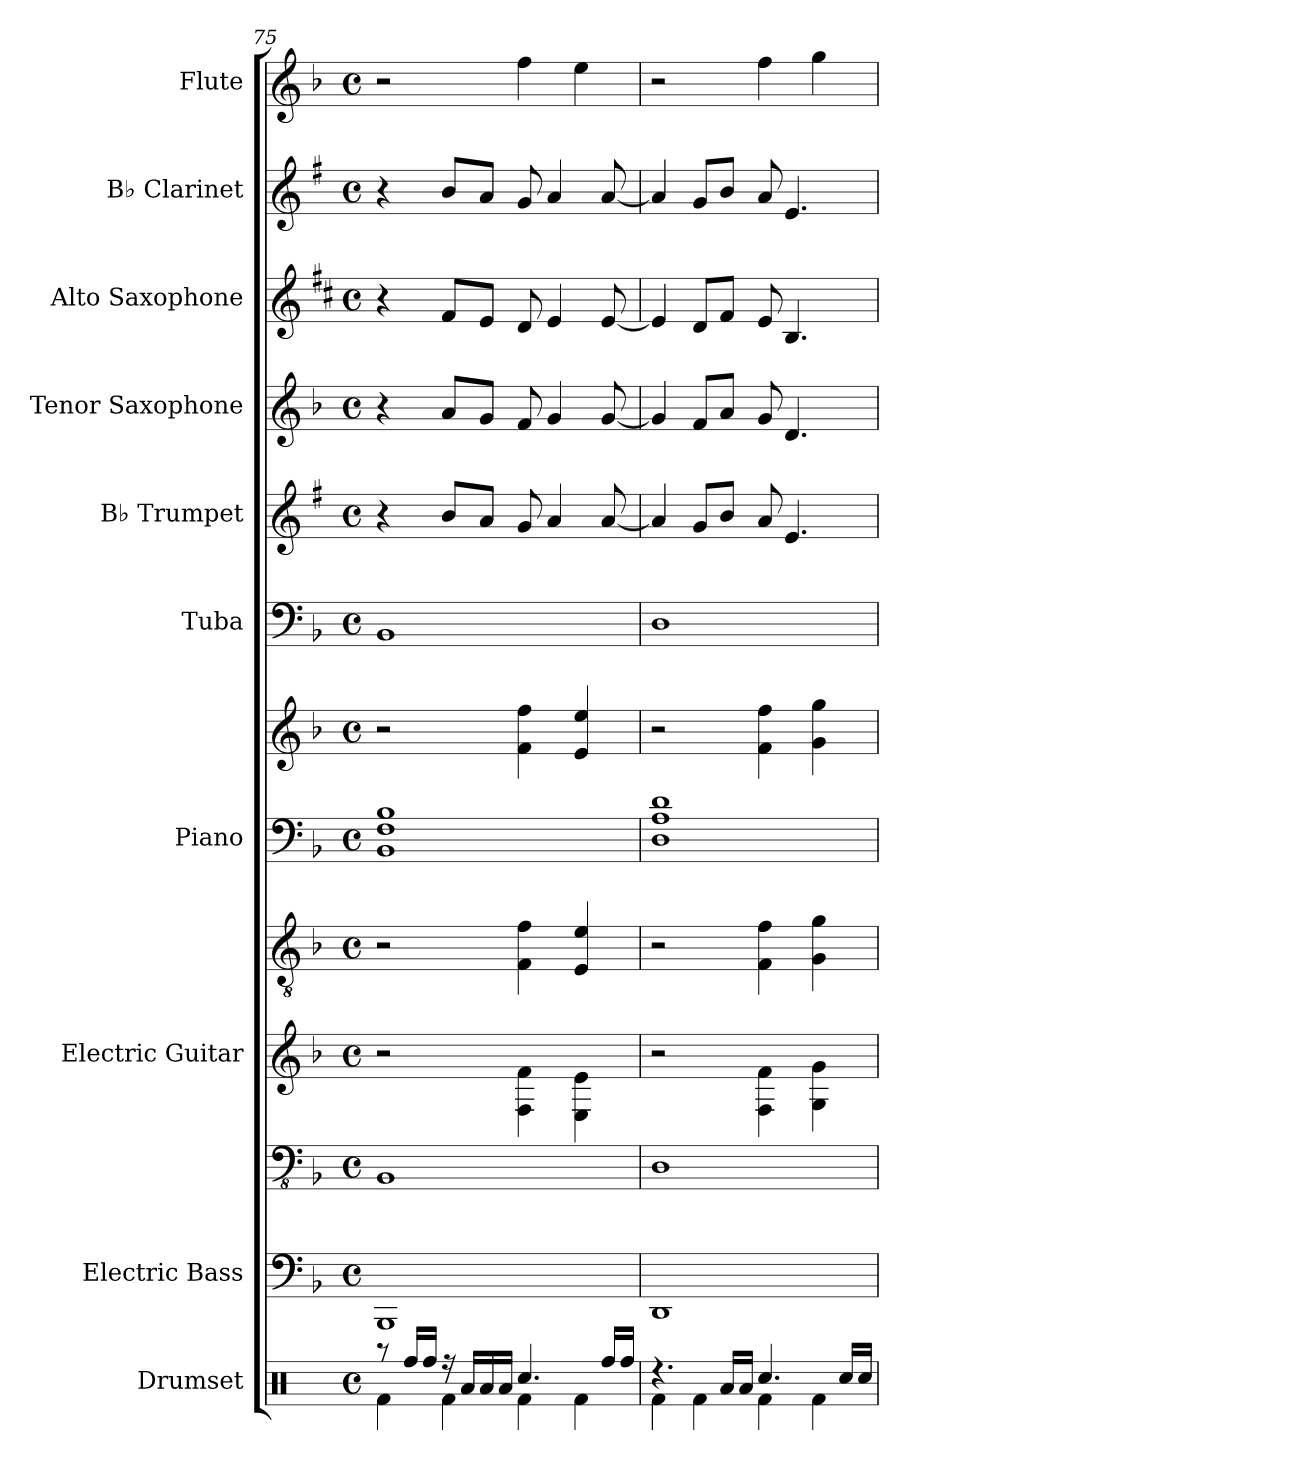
**kern	**kern	**kern	**kern	**kern	**kern	**kern	**kern	**kern	**kern	**kern	**kern	**kern
*part10	*part9	*part9	*part8	*part8	*part7	*part7	*part6	*part5	*part4	*part3	*part2	*part1
*staff13	*staff12	*staff11	*staff10	*staff9	*staff8	*staff7	*staff6	*staff5	*staff4	*staff3	*staff2	*staff1
*I"Drumset	*I"Electric Bass	*	*I"Electric Guitar	*	*I"Piano	*	*I"Tuba	*I"B♭ Trumpet	*I"Tenor Saxophone	*I"Alto Saxophone	*I"B♭ Clarinet	*I"Flute
*I'Drs.	*I'El. B.	*	*I'El. Guit.	*	*I'Pno.	*	*I'Tba.	*I'B♭ Tpt.	*I'T. Sax.	*I'A. Sax.	*I'B♭ Cl.	*I'Fl.
*clefX	*	*clefFv4	*	*clefGv2	*clefF4	*clefG2	*clefF4	*clefG2	*clefG2	*clefG2	*clefG2	*clefG2
*	*	*	*	*	*	*	*	*ITrd1c2	*ITrd8c14	*ITrd5c9	*ITrd1c2	*
*k[]	*k[b-]	*k[b-]	*k[b-]	*k[b-]	*k[b-]	*k[b-]	*k[b-]	*k[b-]	*k[b-]	*k[b-]	*k[b-]	*k[b-]
*M4/4	*M4/4	*M4/4	*M4/4	*M4/4	*M4/4	*M4/4	*M4/4	*M4/4	*M4/4	*M4/4	*M4/4	*M4/4
*met(c)	*met(c)	*met(c)	*met(c)	*met(c)	*met(c)	*met(c)	*met(c)	*met(c)	*met(c)	*met(c)	*met(c)	*met(c)
=75	=75	=75	=75	=75	=75	=75	=75	=75	=75	=75	=75	=75
*^	*	*	*	*	*	*	*	*	*	*	*	*
8r	4Rf\	1BBB-	1BBB-	2r	2r	1BB- 1F 1B-	2r	1BB-	4r	4r	4r	4r	2r
16Rff/LL	.	.	.	.	.	.	.	.	.	.	.	.	.
16Rff/JJ	.	.	.	.	.	.	.	.	.	.	.	.	.
16r	4Rf\	.	.	.	.	.	.	.	8a/L	8A/L	8A/L	8a/L	.
16Ra/LL	.	.	.	.	.	.	.	.	.	.	.	.	.
16Ra/	.	.	.	.	.	.	.	.	8g/J	8G/J	8G/J	8g/J	.
16Ra/JJ	.	.	.	.	.	.	.	.	.	.	.	.	.
4.Rcc/	4Rf\	.	.	4F\ 4f\	4F\ 4f\	.	4f\ 4ff\	.	8f/	8F/	8F/	8f/	4ff\
.	.	.	.	.	.	.	.	.	4g/	4G/	4G/	4g/	.
.	4Rf\	.	.	4E\ 4e\	4E/ 4e/	.	4e/ 4ee/	.	.	.	.	.	4ee\
16Rff/LL	.	.	.	.	.	.	.	.	[8g/	[8G/	[8G/	[8g/	.
16Rff/JJ	.	.	.	.	.	.	.	.	.	.	.	.	.
=76	=76	=76	=76	=76	=76	=76	=76	=76	=76	=76	=76	=76	=76
4.r	4Rf\	1DD	1DD	2r	2r	1D 1A 1d	2r	1D	4g/]	4G/]	4G/]	4g/]	2r
.	4Rf\	.	.	.	.	.	.	.	8f/L	8F/L	8F/L	8f/L	.
16Ra/LL	.	.	.	.	.	.	.	.	8a/J	8A/J	8A/J	8a/J	.
16Ra/JJ	.	.	.	.	.	.	.	.	.	.	.	.	.
4.Rcc/	4Rf\	.	.	4F\ 4f\	4F\ 4f\	.	4f\ 4ff\	.	8g/	8G/	8G/	8g/	4ff\
.	.	.	.	.	.	.	.	.	4.d/	4.D/	4.D/	4.d/	.
.	4Rf\	.	.	4G\ 4g\	4G\ 4g\	.	4g\ 4gg\	.	.	.	.	.	4gg\
16Rcc/LL	.	.	.	.	.	.	.	.	.	.	.	.	.
16Rcc/JJ	.	.	.	.	.	.	.	.	.	.	.	.	.
*v	*v	*	*	*	*	*	*	*	*	*	*	*	*
=	=	=	=	=	=	=	=	=	=	=	=	=
*-	*-	*-	*-	*-	*-	*-	*-	*-	*-	*-	*-	*-
